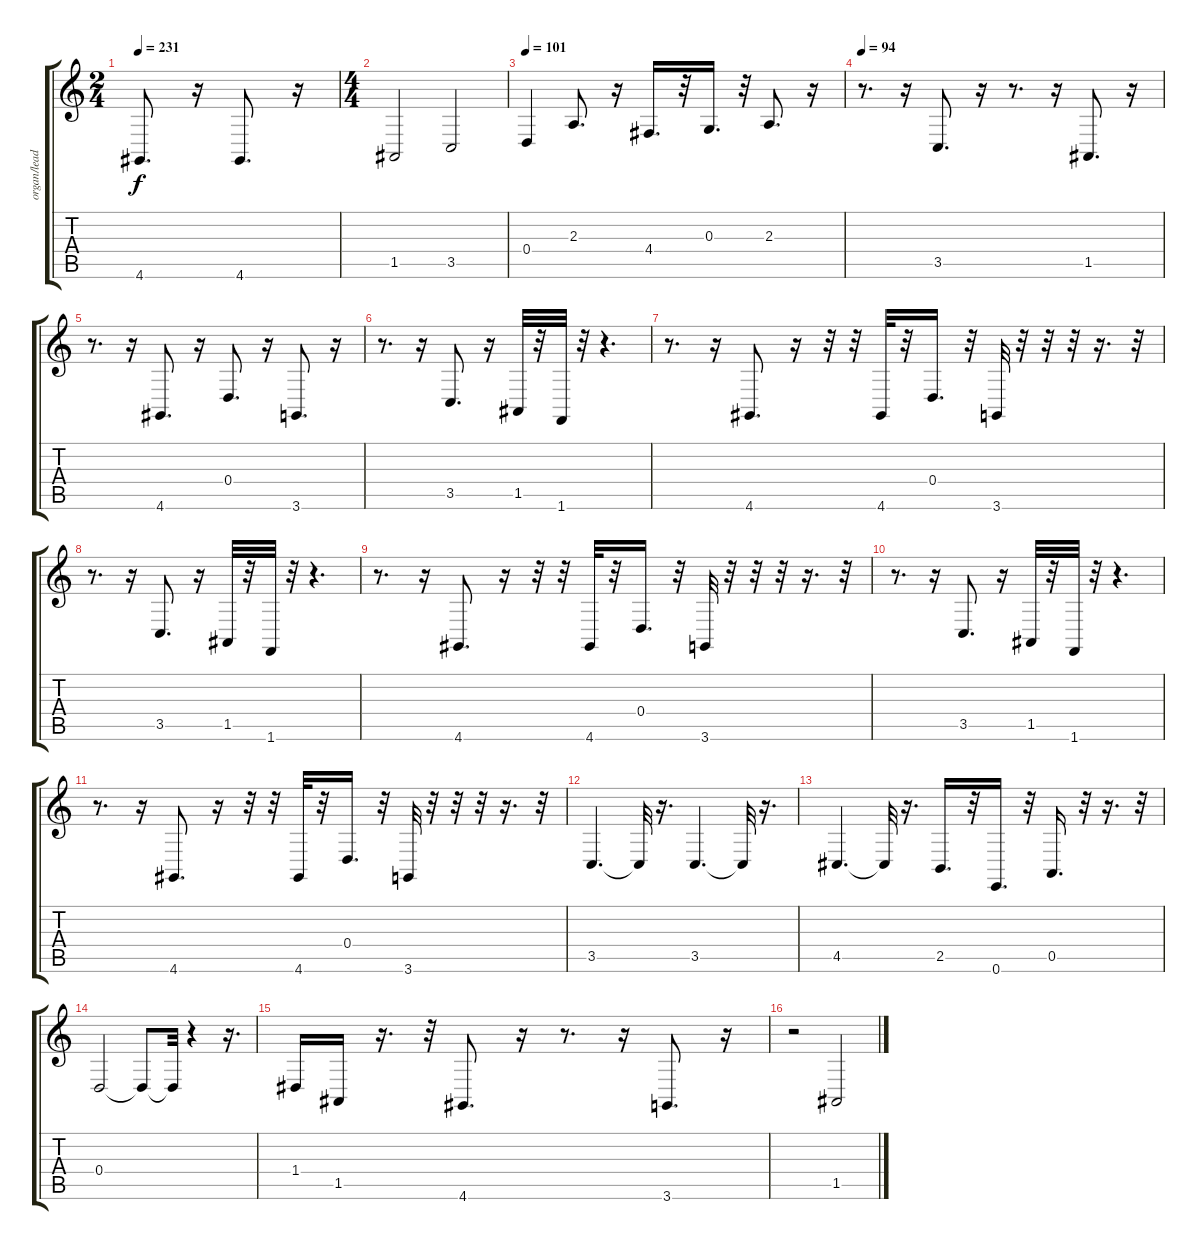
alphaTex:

\track ("organ/lead guitar   " "organ/lead") {instrument percussiveorgan}
\staff {score tabs}
\tuning (E4 B3 G3 D3 A2 E2) {hide}
\ts (2 4)
\tempo 231
\clef g2
\ks c
4.6.8{d dy f} r.16 4.6.8{d} r.16 |
\ts (4 4)
1.5.2 3.5.2 |
\tempo 101
0.4.4 2.3.8{d} r.16 4.4.16{d} r.32 0.3.16{d} r.32 2.3.8{d} r.16 |
\tempo 94
r.8{d} r.16 3.5.8{d} r.16 r.8{d} r.16 1.5.8{d} r.16 |
r.8{d} r.16 4.6.8{d} r.16 0.4.8{d} r.16 3.6.8{d} r.16 |
r.8{d} r.16 3.5.8{d} r.16 1.5.32 r.32 1.6.32 r.32 r.4{d} |
r.8{d} r.16 4.6.8{d} r.16 r.32 r.32 4.6.32 r.32 0.4.16{d} r.32 3.6.32 r.32 r.32 r.32 r.16{d} r.32 |
r.8{d} r.16 3.5.8{d} r.16 1.5.32 r.32 1.6.32 r.32 r.4{d} |
r.8{d} r.16 4.6.8{d} r.16 r.32 r.32 4.6.32 r.32 0.4.16{d} r.32 3.6.32 r.32 r.32 r.32 r.16{d} r.32 |
r.8{d} r.16 3.5.8{d} r.16 1.5.32 r.32 1.6.32 r.32 r.4{d} |
r.8{d} r.16 4.6.8{d} r.16 r.32 r.32 4.6.32 r.32 0.4.16{d} r.32 3.6.32 r.32 r.32 r.32 r.16{d} r.32 |
3.5.4{d balance 4} 3.5{t}.32 r.16{d} 3.5.4{d} 3.5{t}.32 r.16{d} |
4.5.4{d} 4.5{t}.32 r.16{d} 2.5.16{d} r.32 0.6.16{d} r.32 0.5.16{d} r.32 r.16{d} r.32 |
0.4.2 0.4{t}.8 0.4{t}.32 r.4 r.16{d} |
1.4.16 1.5.16 r.16{d} r.32 4.6.8{d} r.16 r.8{d} r.16 3.6.8{d} r.16 |
r.2 1.5.2
